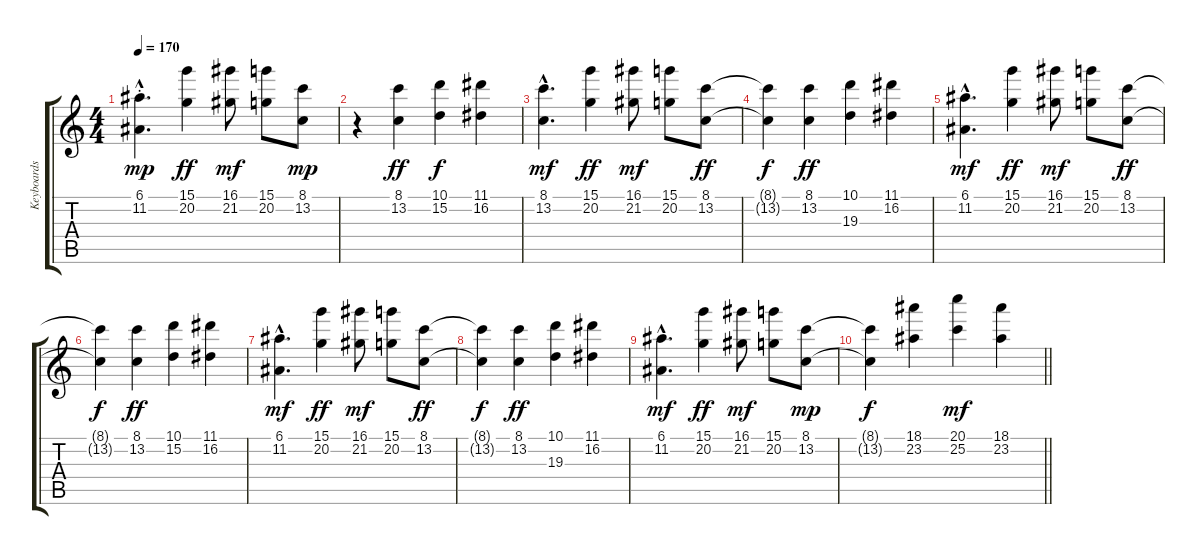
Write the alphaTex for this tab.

\track ("Keyboards" "Keyboards") {instrument stringensemble1}
\staff {score tabs}
\tuning (E5 B3 G3 D3 A2 E2) {hide}
\ts (4 4)
\tempo 170
\clef g2
\ks c
(6.1{hac st} 11.2{hac st}).4{d dy mp} (15.1 20.2).4{dy ff} (16.1 21.2).8{dy mf} (15.1 20.2).8 (8.1 13.2).8{dy mp} |
r.4 (8.1 13.2).4{dy ff} (10.1 15.2).4{dy f} (11.1 16.2).4 |
(8.1{hac} 13.2{hac}).4{d dy mf} (15.1 20.2).4{dy ff} (16.1 21.2).8{dy mf} (15.1 20.2).8 (8.1 13.2).8{dy ff} |
(8.1{t} 13.2{t}).4{dy f} (8.1 13.2).4{dy ff} (10.1 19.3).4 (11.1 16.2).4 |
(6.1{hac} 11.2{hac}).4{d dy mf} (15.1 20.2).4{dy ff} (16.1 21.2).8{dy mf} (15.1 20.2).8 (8.1 13.2).8{dy ff} |
(8.1{t} 13.2{t}).4{dy f} (8.1 13.2).4{dy ff} (10.1 15.2).4 (11.1 16.2).4 |
(6.1{hac} 11.2{hac}).4{d dy mf} (15.1 20.2).4{dy ff} (16.1 21.2).8{dy mf} (15.1 20.2).8 (8.1 13.2).8{dy ff} |
(8.1{t} 13.2{t}).4{dy f} (8.1 13.2).4{dy ff} (10.1 19.3).4 (11.1 16.2).4 |
(6.1{hac} 11.2{hac}).4{d dy mf} (15.1 20.2).4{dy ff} (16.1 21.2).8{dy mf} (15.1 20.2).8 (8.1 13.2).8{dy mp} |
\barLineRight lightlight
(8.1{t} 13.2{t}).4{dy f} (18.1 23.2).4 (20.1 25.2).4{dy mf} (18.1 23.2).4
